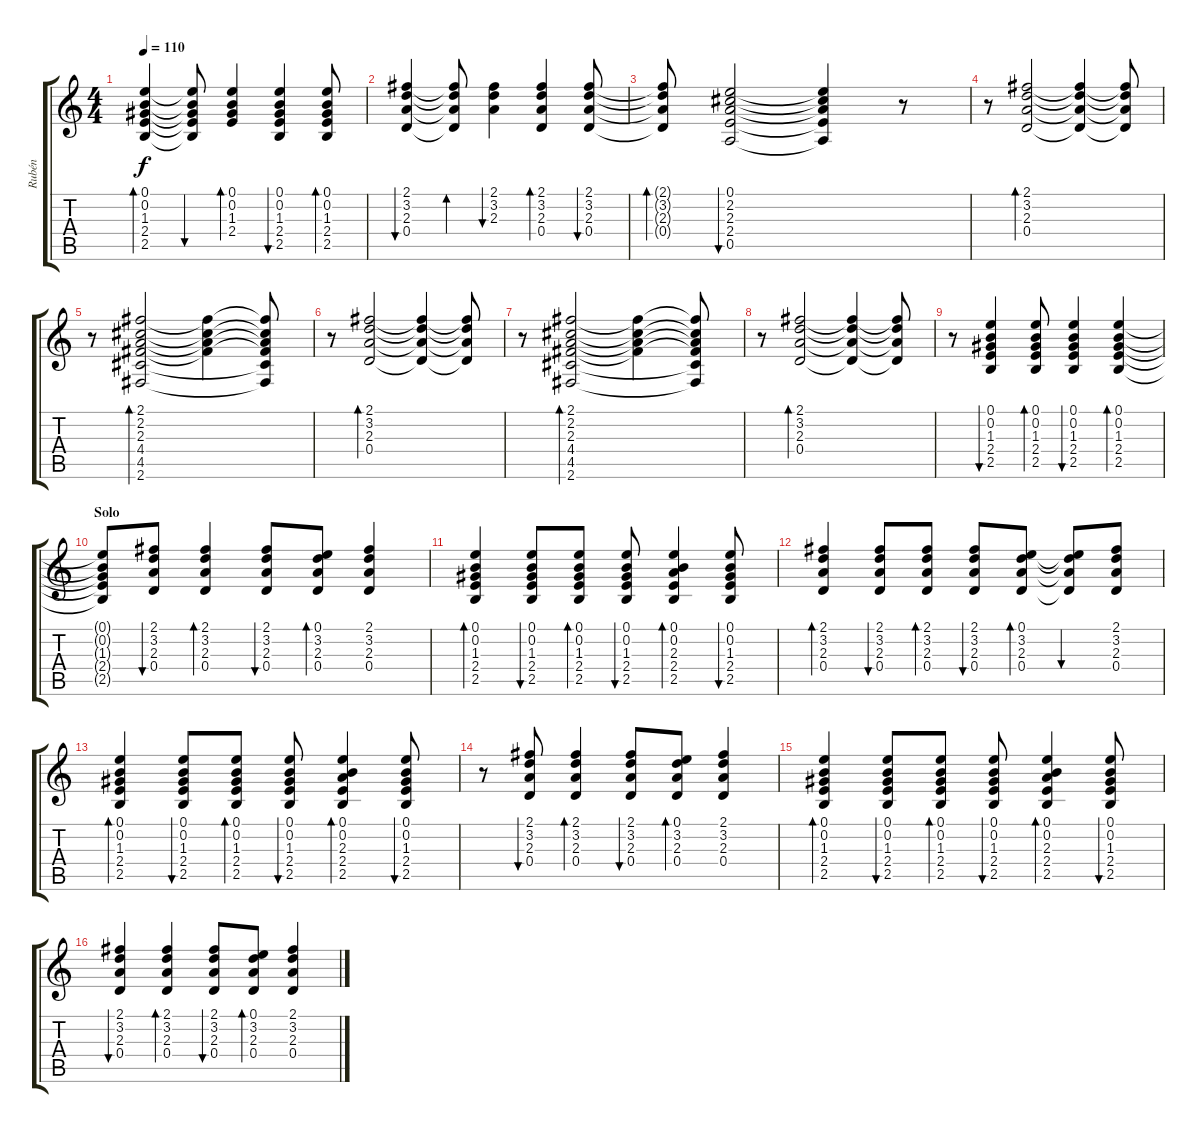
\track ("Rubén" "Rubén") {instrument acousticguitarsteel}
\staff {score tabs}
\tuning (E4 B3 G3 D3 A2 E2) {hide}
\ts (4 4)
\tempo 110
\clef g2
\ks c
(0.1 0.2 1.3 2.4 2.5).4{bd 60 dy f} (0.1{t} 0.2{t} 1.3{t} 2.4{t} 2.5{t}).8{bu 60} (0.1 0.2 1.3 2.4).4{bd 60} (0.1 0.2 1.3 2.4 2.5).4{bu 60} (0.1 0.2 1.3 2.4 2.5).8{bd 60} |
(2.1 3.2 2.3 0.4).4{bu 60} (2.1{t} 3.2{t} 2.3{t} 0.4{t}).8{bd 60} (2.1 3.2 2.3).4{bu 60} (2.1 3.2 2.3 0.4).4{bd 60} (2.1 3.2 2.3 0.4).8{bu 60} |
(2.1{t} 3.2{t} 2.3{t} 0.4{t}).8{bd 60} (0.1 2.2 2.3 2.4 0.5).2{bu 60} (0.1{t} 2.2{t} 2.3{t} 2.4{t} 0.5{t}).4 r.8 |
r.8 (2.1 3.2 2.3 0.4).2{bd 60} (2.1{t} 3.2{t} 2.3{t} 0.4{t}).4 (2.1{t} 3.2{t} 2.3{t} 0.4{t}).8 |
r.8 (2.1 2.2 2.3 4.4 4.5 2.6).2{bd 60} (2.1{t} 2.2{t} 2.3{t} 4.4{t}).4 (2.1{t} 2.2{t} 2.3{t} 4.4{t} 4.5{t} 2.6{t}).8 |
r.8 (2.1 3.2 2.3 0.4).2{bd 60} (2.1{t} 3.2{t} 2.3{t} 0.4{t}).4 (2.1{t} 3.2{t} 2.3{t} 0.4{t}).8 |
r.8 (2.1 2.2 2.3 4.4 4.5 2.6).2{bd 60} (2.1{t} 2.2{t} 2.3{t} 4.4{t}).4 (2.1{t} 2.2{t} 2.3{t} 4.4{t} 4.5{t} 2.6{t}).8 |
r.8 (2.1 3.2 2.3 0.4).2{bd 60} (2.1{t} 3.2{t} 2.3{t} 0.4{t}).4 (2.1{t} 3.2{t} 2.3{t} 0.4{t}).8 |
r.8 (0.1 0.2 1.3 2.4 2.5).4{bu 60} (0.1 0.2 1.3 2.4 2.5).8{bd 60} (0.1 0.2 1.3 2.4 2.5).4{bu 60} (0.1 0.2 1.3 2.4 2.5).4{bd 60} |
\section ("" "Solo")
(0.1{t} 0.2{t} 1.3{t} 2.4{t} 2.5{t}).8{volume 8} (2.1 3.2 2.3 0.4).8{bu 60} (2.1 3.2 2.3 0.4).4{bd 60} (2.1 3.2 2.3 0.4).8{bu 60} (0.1 3.2 2.3 0.4).8{bd 60} (2.1 3.2 2.3 0.4).4 |
(0.1 0.2 1.3 2.4 2.5).4{bd 60} (0.1 0.2 1.3 2.4 2.5).8{bu 60} (0.1 0.2 1.3 2.4 2.5).8{bd 60} (0.1 0.2 1.3 2.4 2.5).8{bu 60} (0.1 0.2 2.3 2.4 2.5).4{bd 60} (0.1 0.2 1.3 2.4 2.5).8{bu 60} |
(2.1 3.2 2.3 0.4).4{bd 60} (2.1 3.2 2.3 0.4).8{bu 60} (2.1 3.2 2.3 0.4).8{bd 60} (2.1 3.2 2.3 0.4).8{bu 60} (0.1 3.2 2.3 0.4).8{bd 60} (0.1{t} 3.2{t} 2.3{t} 0.4{t}).8{bu 60} (2.1 3.2 2.3 0.4).8 |
(0.1 0.2 1.3 2.4 2.5).4{bd 60} (0.1 0.2 1.3 2.4 2.5).8{bu 60} (0.1 0.2 1.3 2.4 2.5).8{bd 60} (0.1 0.2 1.3 2.4 2.5).8{bu 60} (0.1 0.2 2.3 2.4 2.5).4{bd 60} (0.1 0.2 1.3 2.4 2.5).8{bu 60} |
r.8{volume 8} (2.1 3.2 2.3 0.4).8{bu 60} (2.1 3.2 2.3 0.4).4{bd 60} (2.1 3.2 2.3 0.4).8{bu 60} (0.1 3.2 2.3 0.4).8{bd 60} (2.1 3.2 2.3 0.4).4 |
(0.1 0.2 1.3 2.4 2.5).4{bd 60} (0.1 0.2 1.3 2.4 2.5).8{bu 60} (0.1 0.2 1.3 2.4 2.5).8{bd 60} (0.1 0.2 1.3 2.4 2.5).8{bu 60} (0.1 0.2 2.3 2.4 2.5).4{bd 60} (0.1 0.2 1.3 2.4 2.5).8{bu 60} |
(2.1 3.2 2.3 0.4).4{bu 60} (2.1 3.2 2.3 0.4).4{bd 60} (2.1 3.2 2.3 0.4).8{bu 60} (0.1 3.2 2.3 0.4).8{bd 60} (2.1 3.2 2.3 0.4).4
